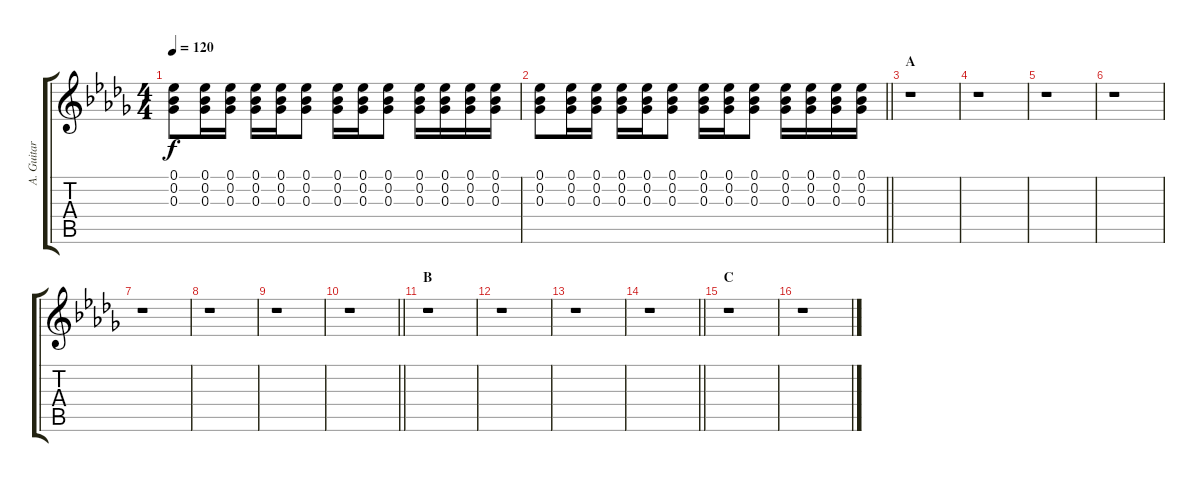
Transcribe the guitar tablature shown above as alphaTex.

\track ("A. Guitar II" "A. Guitar ") {instrument acousticguitarsteel}
\staff {score tabs}
\tuning (Eb4 Bb3 Gb3 Db3 Ab2 Db2) {hide}
\ts (4 4)
\tempo 120
\clef g2
\ks db
(0.1 0.2 0.3).8{dy f} (0.1 0.2 0.3).16 (0.1 0.2 0.3).16 (0.1 0.2 0.3).16 (0.1 0.2 0.3).16 (0.1 0.2 0.3).8 (0.1 0.2 0.3).16 (0.1 0.2 0.3).16 (0.1 0.2 0.3).8 (0.1 0.2 0.3).16 (0.1 0.2 0.3).16 (0.1 0.2 0.3).16 (0.1 0.2 0.3).16 |
\barLineRight lightlight
(0.1 0.2 0.3).8 (0.1 0.2 0.3).16 (0.1 0.2 0.3).16 (0.1 0.2 0.3).16 (0.1 0.2 0.3).16 (0.1 0.2 0.3).8 (0.1 0.2 0.3).16 (0.1 0.2 0.3).16 (0.1 0.2 0.3).8 (0.1 0.2 0.3).16 (0.1 0.2 0.3).16 (0.1 0.2 0.3).16 (0.1 0.2 0.3).16 |
\section ("" "A")
r.1 |
r.1 |
r.1 |
r.1 |
r.1 |
r.1 |
r.1 |
\barLineRight lightlight
r.1 |
\section ("" "B")
r.1 |
r.1 |
r.1 |
\barLineRight lightlight
r.1 |
\section ("" "C")
r.1 |
r.1
